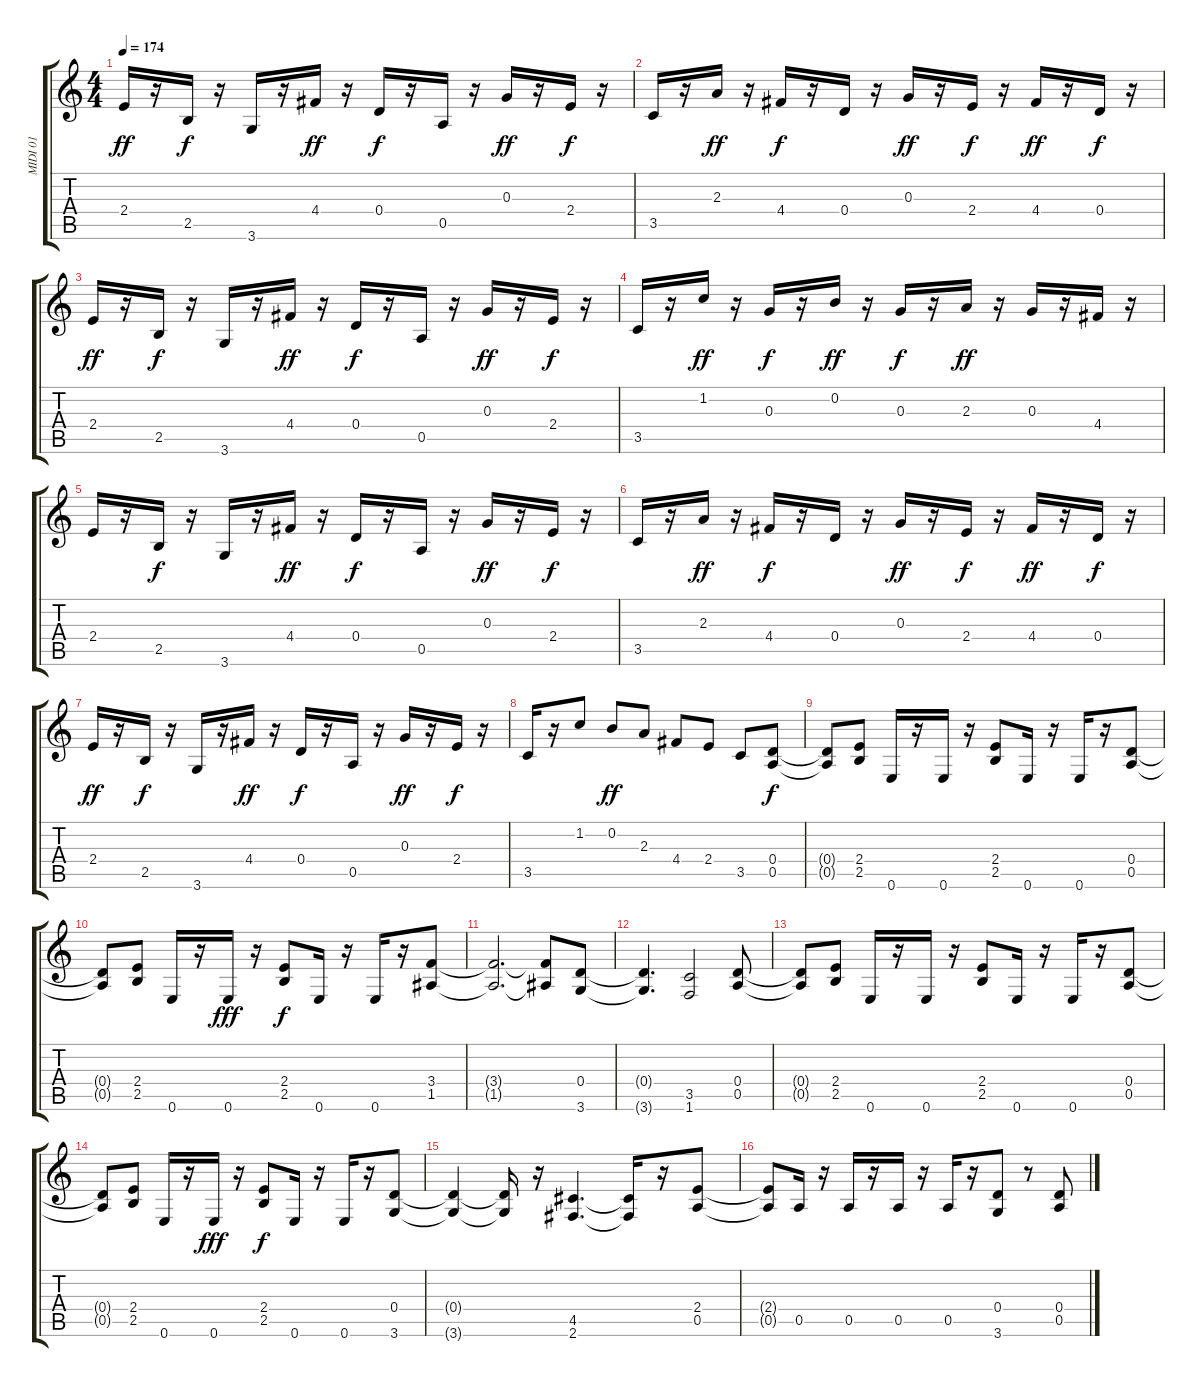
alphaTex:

\track ("MIDI 01" "MIDI 01") {instrument distortionguitar}
\staff {score tabs}
\tuning (E4 B3 G3 D3 A2 E2) {hide}
\ts (4 4)
\tempo 174
\clef g2
\ks c
2.4.16{dy ff} r.16 2.5.16{dy f} r.16 3.6.16 r.16 4.4.16{dy ff} r.16 0.4.16{dy f} r.16 0.5.16 r.16 0.3.16{dy ff} r.16 2.4.16{dy f} r.16 |
3.5.16 r.16 2.3.16{dy ff} r.16 4.4.16{dy f} r.16 0.4.16 r.16 0.3.16{dy ff} r.16 2.4.16{dy f} r.16 4.4.16{dy ff} r.16 0.4.16{dy f} r.16 |
2.4.16{dy ff} r.16 2.5.16{dy f} r.16 3.6.16 r.16 4.4.16{dy ff} r.16 0.4.16{dy f} r.16 0.5.16 r.16 0.3.16{dy ff} r.16 2.4.16{dy f} r.16 |
3.5.16 r.16 1.2.16{dy ff} r.16 0.3.16{dy f} r.16 0.2.16{dy ff} r.16 0.3.16{dy f} r.16 2.3.16{dy ff} r.16 0.3.16 r.16 4.4.16 r.16 |
2.4.16 r.16 2.5.16{dy f} r.16 3.6.16 r.16 4.4.16{dy ff} r.16 0.4.16{dy f} r.16 0.5.16 r.16 0.3.16{dy ff} r.16 2.4.16{dy f} r.16 |
3.5.16 r.16 2.3.16{dy ff} r.16 4.4.16{dy f} r.16 0.4.16 r.16 0.3.16{dy ff} r.16 2.4.16{dy f} r.16 4.4.16{dy ff} r.16 0.4.16{dy f} r.16 |
2.4.16{dy ff} r.16 2.5.16{dy f} r.16 3.6.16 r.16 4.4.16{dy ff} r.16 0.4.16{dy f} r.16 0.5.16 r.16 0.3.16{dy ff} r.16 2.4.16{dy f} r.16 |
3.5.16 r.16 1.2.8 0.2.8{dy ff} 2.3.8 4.4.8 2.4.8 3.5.8 (0.4 0.5).8{dy f} |
(0.4{t} 0.5{t}).8 (2.4 2.5).8 0.6.16 r.16 0.6.16 r.16 (2.4 2.5).8 0.6.16 r.16 0.6.16 r.16 (0.4 0.5).8 |
(0.4{t} 0.5{t}).8 (2.4 2.5).8 0.6.16 r.16 0.6.16{dy fff} r.16 (2.4 2.5).8{dy f} 0.6.16 r.16 0.6.16 r.16 (3.4 1.5).8 |
(3.4{t} 1.5{t}).2{d} (3.4{t} 1.5{t}).8 (0.4 3.6).8 |
(0.4{t} 3.6{t}).4{d} (3.5 1.6).2 (0.4 0.5).8 |
(0.4{t} 0.5{t}).8 (2.4 2.5).8 0.6.16 r.16 0.6.16 r.16 (2.4 2.5).8 0.6.16 r.16 0.6.16 r.16 (0.4 0.5).8 |
(0.4{t} 0.5{t}).8 (2.4 2.5).8 0.6.16 r.16 0.6.16{dy fff} r.16 (2.4 2.5).8{dy f} 0.6.16 r.16 0.6.16 r.16 (0.4 3.6).8 |
(0.4{t} 3.6{t}).4 (0.4{t} 3.6{t}).16 r.16 (4.5 2.6).4{d} (4.5{t} 2.6{t}).16 r.16 (2.4 0.5).8 |
(2.4{t} 0.5{t}).8 0.5.16 r.16 0.5.16 r.16 0.5.16 r.16 0.5.16 r.16 (0.4 3.6).8 r.8 (0.4 0.5).8
